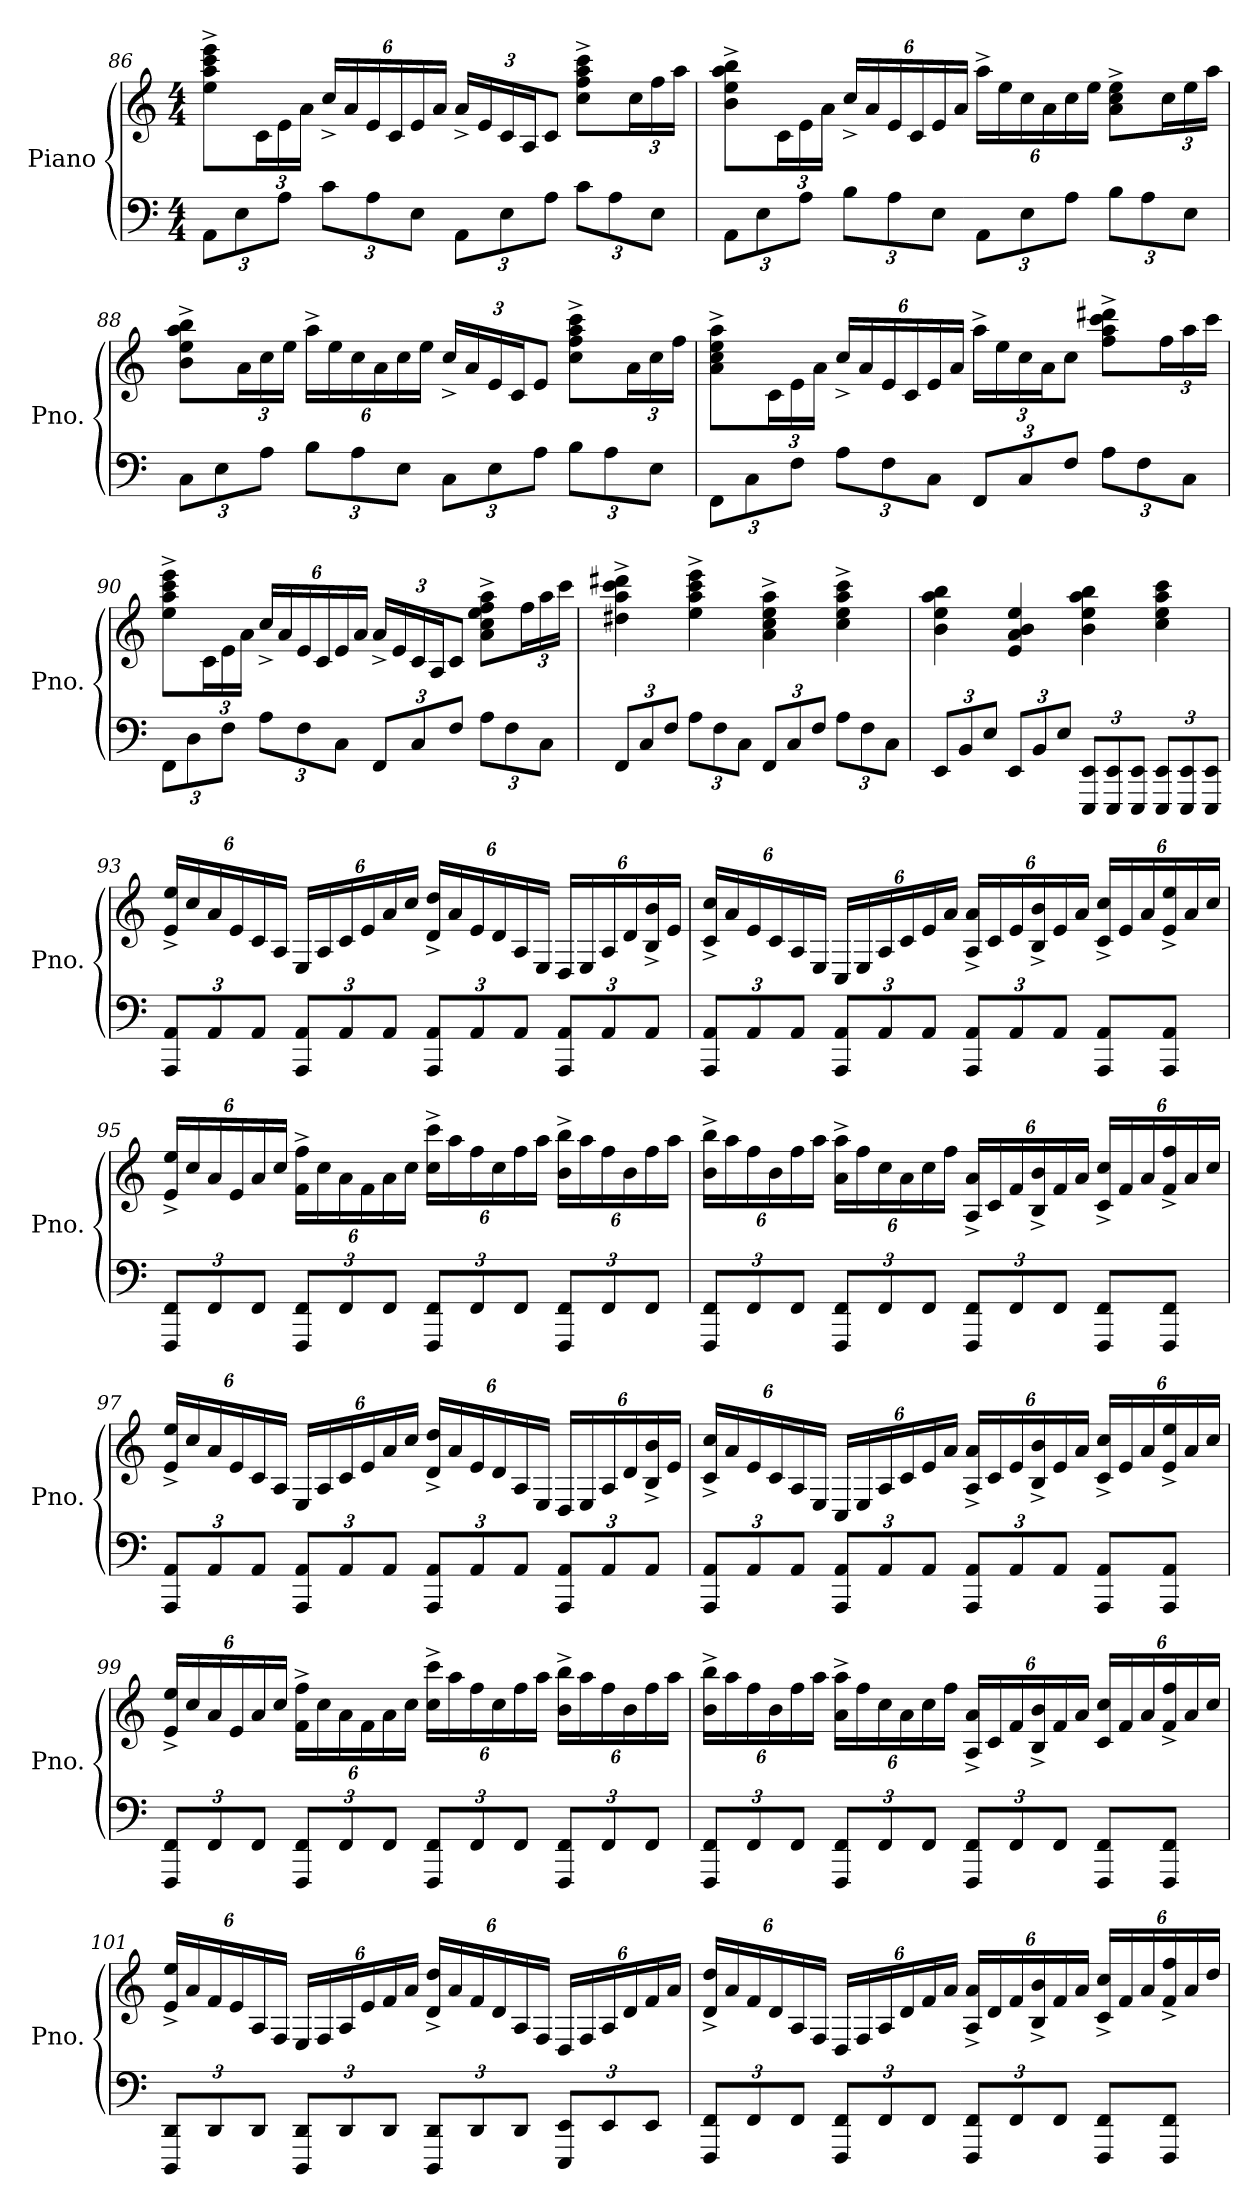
**kern	**kern
*part1	*part1
*staff2	*staff1
*I"Piano	*
*I'Pno.	*
!!LO:LB:g=z
*clefF4	*clefG2
*k[]	*k[]
*M4/4	*M4/4
*Xbrackettup	*
=86	=86
12AA\L	8ee\^ 8aa\^ 8ccc\^ 8eee\^L
12E\	.
*	*Xbrackettup
.	24c\L
12A\J	24e\
.	24a\JJ
12c\L	24cc^/LL
.	24a/
12A\	24e/
.	24c/
12E\J	24e/
.	24a/JJ
12AA\L	24a^/LL
.	24e/
12E\	24c/
.	24A/J
12A\J	12c/J
12c\L	8cc\^ 8ff\^ 8aa\^ 8ccc\^L
12A\	.
.	24cc\L
12E\J	24ff\
.	24aa\JJ
!!LO:LB:g=z
=87	=87
12AA\L	8b\^ 8ee\^ 8aa\^ 8bb\^L
12E\	.
.	24c\L
12A\J	24e\
.	24a\JJ
12B\L	24cc^/LL
.	24a/
12A\	24e/
.	24c/
12E\J	24e/
.	24a/JJ
12AA\L	24aa^\LL
.	24ee\
12E\	24cc\
.	24a\
12A\J	24cc\
.	24ee\JJ
12B\L	8a\^ 8cc\^ 8ee\^L
12A\	.
.	24cc\L
12E\J	24ee\
.	24aa\JJ
!!LO:LB:g=z
=88	=88
12C\L	8b\^ 8ee\^ 8aa\^ 8bb\^L
12E\	.
.	24a\L
12A\J	24cc\
.	24ee\JJ
12B\L	24aa^\LL
.	24ee\
12A\	24cc\
.	24a\
12E\J	24cc\
.	24ee\JJ
12C\L	24cc^/LL
.	24a/
12E\	24e/
.	24c/J
12A\J	12e/J
12B\L	8cc\^ 8ff\^ 8aa\^ 8ccc\^L
12A\	.
.	24a\L
12E\J	24cc\
.	24ff\JJ
!!LO:LB:g=z
=89	=89
12FF\L	8a\^ 8cc\^ 8ee\^ 8aa\^L
12C\	.
.	24c\L
12F\J	24e\
.	24a\JJ
12A\L	24cc^/LL
.	24a/
12F\	24e/
.	24c/
12C\J	24e/
.	24a/JJ
12FF/L	24aa^\LL
.	24ee\
12C/	24cc\
.	24a\J
12F/J	12cc\J
12A\L	8ff\^ 8aa\^ 8ccc\^ 8ddd#X\^L
12F\	.
.	24ff\L
12C\J	24aa\
.	24ccc\JJ
!!LO:LB:g=z
=90	=90
12FF\L	8ee\^ 8aa\^ 8ccc\^ 8eee\^L
12D\	.
.	24c\L
12F\J	24e\
.	24a\JJ
12A\L	24cc^/LL
.	24a/
12F\	24e/
.	24c/
12C\J	24e/
.	24a/JJ
12FF/L	24a^/LL
.	24e/
12C/	24c/
.	24A/J
12F/J	12c/J
12A\L	8a\^ 8cc\^ 8ee\^ 8ff\^ 8aa\^L
12F\	.
.	24ff\L
12C\J	24aa\
.	24ccc\JJ
!!LO:PB:g=z
=91	=91
12FF/L	4dd#X\^ 4aa\^ 4ccc\^ 4ddd#X\^
12C/	.
12F/J	.
12A\L	4ee\^ 4aa\^ 4ccc\^ 4eee\^
12F\	.
12C\J	.
12FF/L	4a\^ 4cc\^ 4ee\^ 4aa\^
12C/	.
12F/J	.
12A\L	4cc\^ 4ee\^ 4aa\^ 4ccc\^
12F\	.
12C\J	.
=92	=92
12EE/L	4b\ 4ee\ 4aa\ 4bb\
12BB/	.
12E/J	.
12EE/L	4e/ 4a/ 4b/ 4ee/
12BB/	.
12E/J	.
12EEE/ 12EE/L	4b\ 4ee\ 4aa\ 4bb\
12EEE/ 12EE/	.
12EEE/ 12EE/J	.
12EEE/ 12EE/L	4cc\ 4ee\ 4aa\ 4ccc\
12EEE/ 12EE/	.
12EEE/ 12EE/J	.
!!LO:LB:g=z
=93	=93
12AAA/ 12AA/L	24e/^ 24ee/^LL
.	24cc/
12AA/	24a/
.	24e/
12AA/J	24c/
.	24A/JJ
12AAA/ 12AA/L	24E/LL
.	24A/
12AA/	24c/
.	24e/
12AA/J	24a/
.	24cc/JJ
12AAA/ 12AA/L	24d/^ 24dd/^LL
.	24a/
12AA/	24e/
.	24d/
12AA/J	24A/
.	24E/JJ
12AAA/ 12AA/L	24D/LL
.	24E/
12AA/	24A/
.	24d/
12AA/J	24B/^ 24b/^
.	24e/JJ
!!LO:LB:g=z
=94	=94
12AAA/ 12AA/L	24c/^ 24cc/^LL
.	24a/
12AA/	24e/
.	24c/
12AA/J	24A/
.	24E/JJ
12AAA/ 12AA/L	24C/LL
.	24E/
12AA/	24A/
.	24c/
12AA/J	24e/
.	24a/JJ
12AAA/ 12AA/L	24A/^ 24a/^LL
.	24c/
12AA/	24e/
.	24B/^ 24b/^
12AA/J	24e/
.	24a/JJ
8AAA/ 8AA/L	24c/^ 24cc/^LL
.	24e/
.	24a/
8AAA/ 8AA/J	24e/^ 24ee/^
.	24a/
.	24cc/JJ
!!LO:LB:g=z
=95	=95
12FFF/ 12FF/L	24e/^ 24ee/^LL
.	24cc/
12FF/	24a/
.	24e/
12FF/J	24a/
.	24cc/JJ
12FFF/ 12FF/L	24f\^ 24ff\^LL
.	24cc\
12FF/	24a\
.	24f\
12FF/J	24a\
.	24cc\JJ
12FFF/ 12FF/L	24cc\^ 24ccc\^LL
.	24aa\
12FF/	24ff\
.	24cc\
12FF/J	24ff\
.	24aa\JJ
12FFF/ 12FF/L	24b\^ 24bb\^LL
.	24aa\
12FF/	24ff\
.	24b\
12FF/J	24ff\
.	24aa\JJ
!!LO:LB:g=z
=96	=96
12FFF/ 12FF/L	24b\^ 24bb\^LL
.	24aa\
12FF/	24ff\
.	24b\
12FF/J	24ff\
.	24aa\JJ
12FFF/ 12FF/L	24a\^ 24aa\^LL
.	24ff\
12FF/	24cc\
.	24a\
12FF/J	24cc\
.	24ff\JJ
12FFF/ 12FF/L	24A/^ 24a/^LL
.	24c/
12FF/	24f/
.	24B/^ 24b/^
12FF/J	24f/
.	24a/JJ
8FFF/ 8FF/L	24c/^ 24cc/^LL
.	24f/
.	24a/
8FFF/ 8FF/J	24f/^ 24ff/^
.	24a/
.	24cc/JJ
!!LO:LB:g=z
=97	=97
12AAA/ 12AA/L	24e/^ 24ee/^LL
.	24cc/
12AA/	24a/
.	24e/
12AA/J	24c/
.	24A/JJ
12AAA/ 12AA/L	24E/LL
.	24A/
12AA/	24c/
.	24e/
12AA/J	24a/
.	24cc/JJ
12AAA/ 12AA/L	24d/^ 24dd/^LL
.	24a/
12AA/	24e/
.	24d/
12AA/J	24A/
.	24E/JJ
12AAA/ 12AA/L	24D/LL
.	24E/
12AA/	24A/
.	24d/
12AA/J	24B/^ 24b/^
.	24e/JJ
!!LO:PB:g=z
=98	=98
12AAA/ 12AA/L	24c/^ 24cc/^LL
.	24a/
12AA/	24e/
.	24c/
12AA/J	24A/
.	24E/JJ
12AAA/ 12AA/L	24C/LL
.	24E/
12AA/	24A/
.	24c/
12AA/J	24e/
.	24a/JJ
12AAA/ 12AA/L	24A/^ 24a/^LL
.	24c/
12AA/	24e/
.	24B/^ 24b/^
12AA/J	24e/
.	24a/JJ
8AAA/ 8AA/L	24c/^ 24cc/^LL
.	24e/
.	24a/
8AAA/ 8AA/J	24e/^ 24ee/^
.	24a/
.	24cc/JJ
!!LO:LB:g=z
=99	=99
12FFF/ 12FF/L	24e/^ 24ee/^LL
.	24cc/
12FF/	24a/
.	24e/
12FF/J	24a/
.	24cc/JJ
12FFF/ 12FF/L	24f\^ 24ff\^LL
.	24cc\
12FF/	24a\
.	24f\
12FF/J	24a\
.	24cc\JJ
12FFF/ 12FF/L	24cc\^ 24ccc\^LL
.	24aa\
12FF/	24ff\
.	24cc\
12FF/J	24ff\
.	24aa\JJ
12FFF/ 12FF/L	24b\^ 24bb\^LL
.	24aa\
12FF/	24ff\
.	24b\
12FF/J	24ff\
.	24aa\JJ
!!LO:LB:g=z
=100	=100
12FFF/ 12FF/L	24b\^ 24bb\^LL
.	24aa\
12FF/	24ff\
.	24b\
12FF/J	24ff\
.	24aa\JJ
12FFF/ 12FF/L	24a\^ 24aa\^LL
.	24ff\
12FF/	24cc\
.	24a\
12FF/J	24cc\
.	24ff\JJ
12FFF/ 12FF/L	24A/^ 24a/^LL
.	24c/
12FF/	24f/
.	24B/^ 24b/^
12FF/J	24f/
.	24a/JJ
8FFF/ 8FF/L	24c/ 24cc/LL
.	24f/
.	24a/
8FFF/ 8FF/J	24f/^ 24ff/^
.	24a/
.	24cc/JJ
!!LO:LB:g=z
=101	=101
12DDD/ 12DD/L	24e/^ 24ee/^LL
.	24a/
12DD/	24f/
.	24e/
12DD/J	24A/
.	24F/JJ
12DDD/ 12DD/L	24E/LL
.	24F/
12DD/	24A/
.	24e/
12DD/J	24f/
.	24a/JJ
12DDD/ 12DD/L	24d/^ 24dd/^LL
.	24a/
12DD/	24f/
.	24d/
12DD/J	24A/
.	24F/JJ
12EEE/ 12EE/L	24D/LL
.	24F/
12EE/	24A/
.	24d/
12EE/J	24f/
.	24a/JJ
!!LO:LB:g=z
=102	=102
12FFF/ 12FF/L	24d/^ 24dd/^LL
.	24a/
12FF/	24f/
.	24d/
12FF/J	24A/
.	24F/JJ
12FFF/ 12FF/L	24D/LL
.	24F/
12FF/	24A/
.	24d/
12FF/J	24f/
.	24a/JJ
12FFF/ 12FF/L	24A/^ 24a/^LL
.	24d/
12FF/	24f/
.	24B/^ 24b/^
12FF/J	24f/
.	24a/JJ
8FFF/ 8FF/L	24c/^ 24cc/^LL
.	24f/
.	24a/
8FFF/ 8FF/J	24f/^ 24ff/^
.	24a/
.	24dd/JJ
=	=
*-	*-
